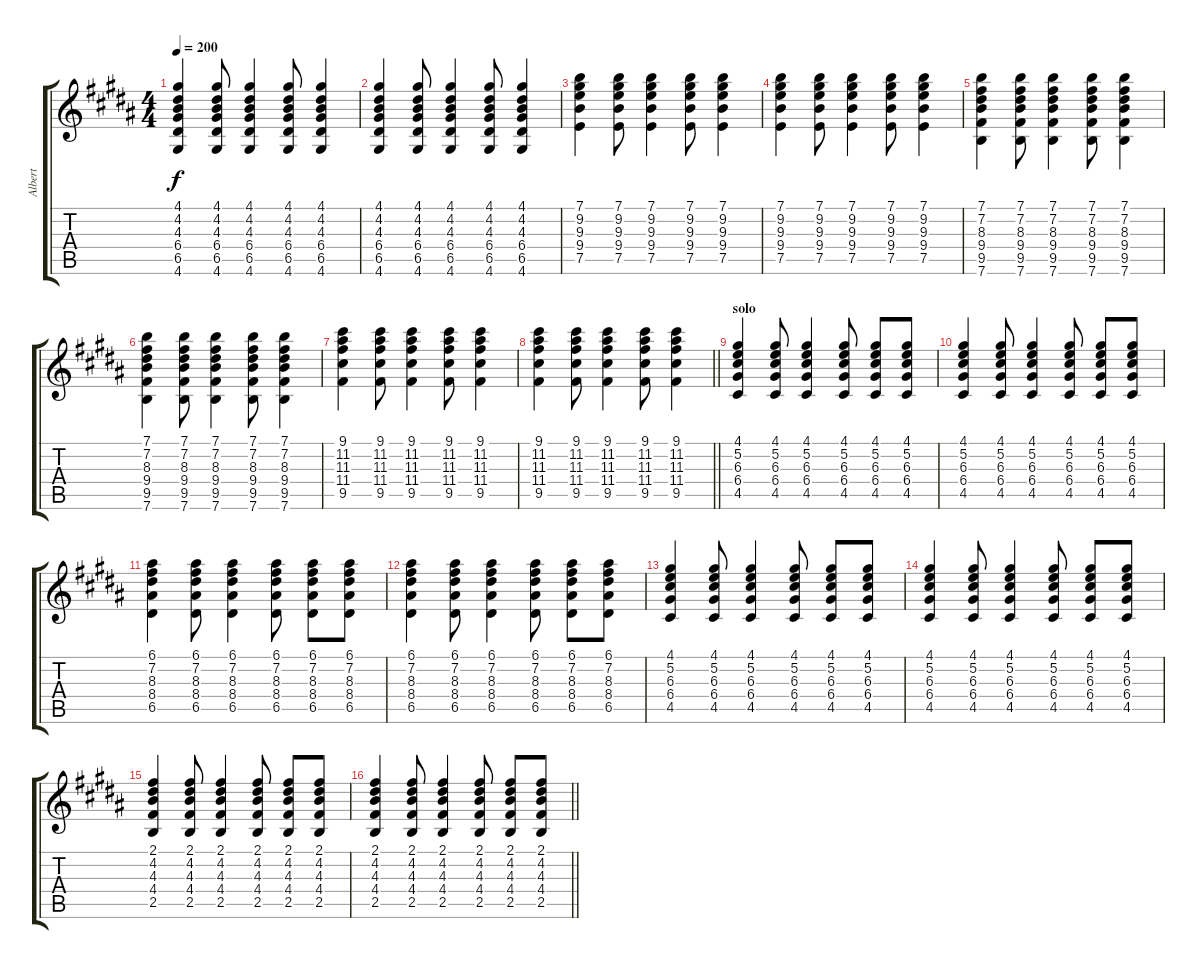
\track ("Albert" "Albert") {instrument electricguitarjazz}
\staff {score tabs}
\tuning (E4 B3 G3 D3 A2 E2) {hide}
\ts (4 4)
\tempo 200
\clef g2
\ks b
(4.1 4.2 4.3 6.4 6.5 4.6).4{dy f} (4.1 4.2 4.3 6.4 6.5 4.6).8 (4.1 4.2 4.3 6.4 6.5 4.6).4 (4.1 4.2 4.3 6.4 6.5 4.6).8 (4.1 4.2 4.3 6.4 6.5 4.6).4 |
(4.1 4.2 4.3 6.4 6.5 4.6).4 (4.1 4.2 4.3 6.4 6.5 4.6).8 (4.1 4.2 4.3 6.4 6.5 4.6).4 (4.1 4.2 4.3 6.4 6.5 4.6).8 (4.1 4.2 4.3 6.4 6.5 4.6).4 |
(7.1 9.2 9.3 9.4 7.5).4 (7.1 9.2 9.3 9.4 7.5).8 (7.1 9.2 9.3 9.4 7.5).4 (7.1 9.2 9.3 9.4 7.5).8 (7.1 9.2 9.3 9.4 7.5).4 |
(7.1 9.2 9.3 9.4 7.5).4 (7.1 9.2 9.3 9.4 7.5).8 (7.1 9.2 9.3 9.4 7.5).4 (7.1 9.2 9.3 9.4 7.5).8 (7.1 9.2 9.3 9.4 7.5).4 |
(7.1 7.2 8.3 9.4 9.5 7.6).4 (7.1 7.2 8.3 9.4 9.5 7.6).8 (7.1 7.2 8.3 9.4 9.5 7.6).4 (7.1 7.2 8.3 9.4 9.5 7.6).8 (7.1 7.2 8.3 9.4 9.5 7.6).4 |
(7.1 7.2 8.3 9.4 9.5 7.6).4 (7.1 7.2 8.3 9.4 9.5 7.6).8 (7.1 7.2 8.3 9.4 9.5 7.6).4 (7.1 7.2 8.3 9.4 9.5 7.6).8 (7.1 7.2 8.3 9.4 9.5 7.6).4 |
(9.1 11.2 11.3 11.4 9.5).4 (9.1 11.2 11.3 11.4 9.5).8 (9.1 11.2 11.3 11.4 9.5).4 (9.1 11.2 11.3 11.4 9.5).8 (9.1 11.2 11.3 11.4 9.5).4 |
\barLineRight lightlight
(9.1 11.2 11.3 11.4 9.5).4 (9.1 11.2 11.3 11.4 9.5).8 (9.1 11.2 11.3 11.4 9.5).4 (9.1 11.2 11.3 11.4 9.5).8 (9.1 11.2 11.3 11.4 9.5).4 |
\section ("" "solo")
(4.1 5.2 6.3 6.4 4.5).4 (4.1 5.2 6.3 6.4 4.5).8 (4.1 5.2 6.3 6.4 4.5).4 (4.1 5.2 6.3 6.4 4.5).8 (4.1 5.2 6.3 6.4 4.5).8 (4.1 5.2 6.3 6.4 4.5).8 |
(4.1 5.2 6.3 6.4 4.5).4 (4.1 5.2 6.3 6.4 4.5).8 (4.1 5.2 6.3 6.4 4.5).4 (4.1 5.2 6.3 6.4 4.5).8 (4.1 5.2 6.3 6.4 4.5).8 (4.1 5.2 6.3 6.4 4.5).8 |
(6.1 7.2 8.3 8.4 6.5).4 (6.1 7.2 8.3 8.4 6.5).8 (6.1 7.2 8.3 8.4 6.5).4 (6.1 7.2 8.3 8.4 6.5).8 (6.1 7.2 8.3 8.4 6.5).8 (6.1 7.2 8.3 8.4 6.5).8 |
(6.1 7.2 8.3 8.4 6.5).4 (6.1 7.2 8.3 8.4 6.5).8 (6.1 7.2 8.3 8.4 6.5).4 (6.1 7.2 8.3 8.4 6.5).8 (6.1 7.2 8.3 8.4 6.5).8 (6.1 7.2 8.3 8.4 6.5).8 |
(4.1 5.2 6.3 6.4 4.5).4 (4.1 5.2 6.3 6.4 4.5).8 (4.1 5.2 6.3 6.4 4.5).4 (4.1 5.2 6.3 6.4 4.5).8 (4.1 5.2 6.3 6.4 4.5).8 (4.1 5.2 6.3 6.4 4.5).8 |
(4.1 5.2 6.3 6.4 4.5).4 (4.1 5.2 6.3 6.4 4.5).8 (4.1 5.2 6.3 6.4 4.5).4 (4.1 5.2 6.3 6.4 4.5).8 (4.1 5.2 6.3 6.4 4.5).8 (4.1 5.2 6.3 6.4 4.5).8 |
(2.1 4.2 4.3 4.4 2.5).4 (2.1 4.2 4.3 4.4 2.5).8 (2.1 4.2 4.3 4.4 2.5).4 (2.1 4.2 4.3 4.4 2.5).8 (2.1 4.2 4.3 4.4 2.5).8 (2.1 4.2 4.3 4.4 2.5).8 |
\barLineRight lightlight
(2.1 4.2 4.3 4.4 2.5).4 (2.1 4.2 4.3 4.4 2.5).8 (2.1 4.2 4.3 4.4 2.5).4 (2.1 4.2 4.3 4.4 2.5).8 (2.1 4.2 4.3 4.4 2.5).8 (2.1 4.2 4.3 4.4 2.5).8
